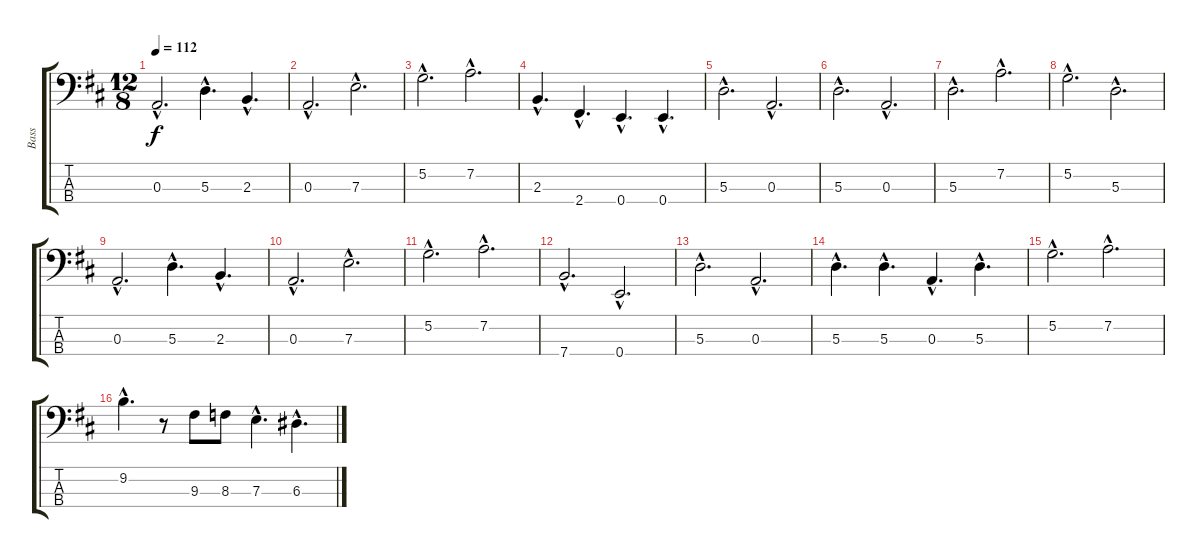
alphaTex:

\track ("Bass" "Bass") {instrument electricbasspick}
\staff {score tabs}
\tuning (G2 D2 A1 E1) {hide}
\ts (12 8)
\tempo 112
\clef f4
\ks d
0.3{hac}.2{d dy f} 5.3{hac}.4{d} 2.3{hac}.4{d} |
0.3{hac}.2{d} 7.3{hac}.2{d} |
5.2{hac}.2{d} 7.2{hac}.2{d} |
2.3{hac}.4{d} 2.4{hac}.4{d} 0.4{hac}.4{d} 0.4{hac}.4{d} |
5.3{hac}.2{d} 0.3{hac}.2{d} |
5.3{hac}.2{d} 0.3{hac}.2{d} |
5.3{hac}.2{d} 7.2{hac}.2{d} |
5.2{hac}.2{d} 5.3{hac}.2{d} |
0.3{hac}.2{d} 5.3{hac}.4{d} 2.3{hac}.4{d} |
0.3{hac}.2{d} 7.3{hac}.2{d} |
5.2{hac}.2{d} 7.2{hac}.2{d} |
7.4{hac}.2{d} 0.4{hac}.2{d} |
5.3{hac}.2{d} 0.3{hac}.2{d} |
5.3{hac}.4{d} 5.3{hac}.4{d} 0.3{hac}.4{d} 5.3{hac}.4{d} |
5.2{hac}.2{d} 7.2{hac}.2{d} |
9.2{hac}.4{d} r.8 9.3.8 8.3.8 7.3{hac}.4{d} 6.3{hac}.4{d}
